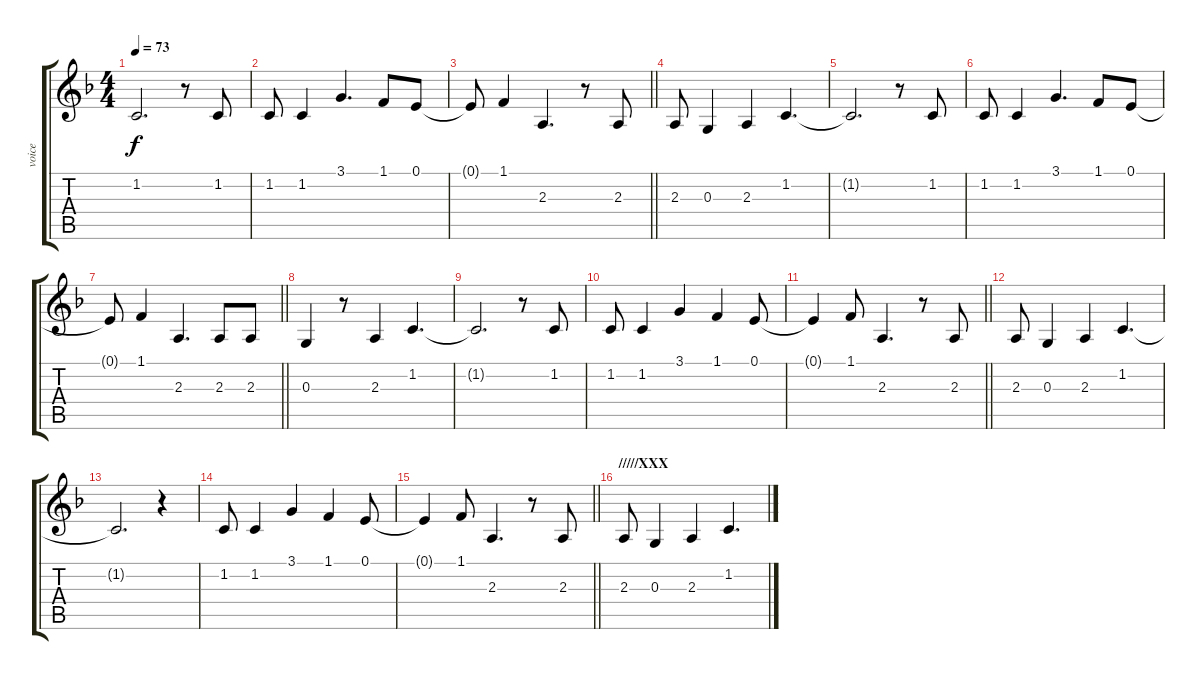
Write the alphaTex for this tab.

\track ("voice" "voice") {instrument tenorsax}
\staff {score tabs}
\tuning (E4 B3 G3 D3 A2 E2) {hide}
\ts (4 4)
\tempo 73
\clef g2
\ks f
1.2{t}.2{d dy f} r.8 1.2.8 |
1.2.8 1.2.4 3.1.4{d} 1.1.8 0.1.8 |
\barLineRight lightlight
0.1{t}.8 1.1.4 2.3.4{d} r.8 2.3.8 |
2.3.8 0.3.4 2.3.4 1.2.4{d} |
1.2{t}.2{d} r.8 1.2.8 |
1.2.8 1.2.4 3.1.4{d} 1.1.8 0.1.8 |
\barLineRight lightlight
0.1{t}.8 1.1.4 2.3.4{d} 2.3.8 2.3.8 |
0.3.4 r.8 2.3.4 1.2.4{d} |
1.2{t}.2{d} r.8 1.2.8 |
1.2.8 1.2.4 3.1.4 1.1.4 0.1.8 |
\barLineRight lightlight
0.1{t}.4 1.1.8 2.3.4{d} r.8 2.3.8 |
\section ("" "")
2.3.8 0.3.4 2.3.4 1.2.4{d} |
1.2{t}.2{d} r.4 |
1.2.8 1.2.4 3.1.4 1.1.4 0.1.8 |
\barLineRight lightlight
0.1{t}.4 1.1.8 2.3.4{d} r.8 2.3.8 |
\section ("" "/////XXX")
2.3.8 0.3.4 2.3.4 1.2.4{d}
